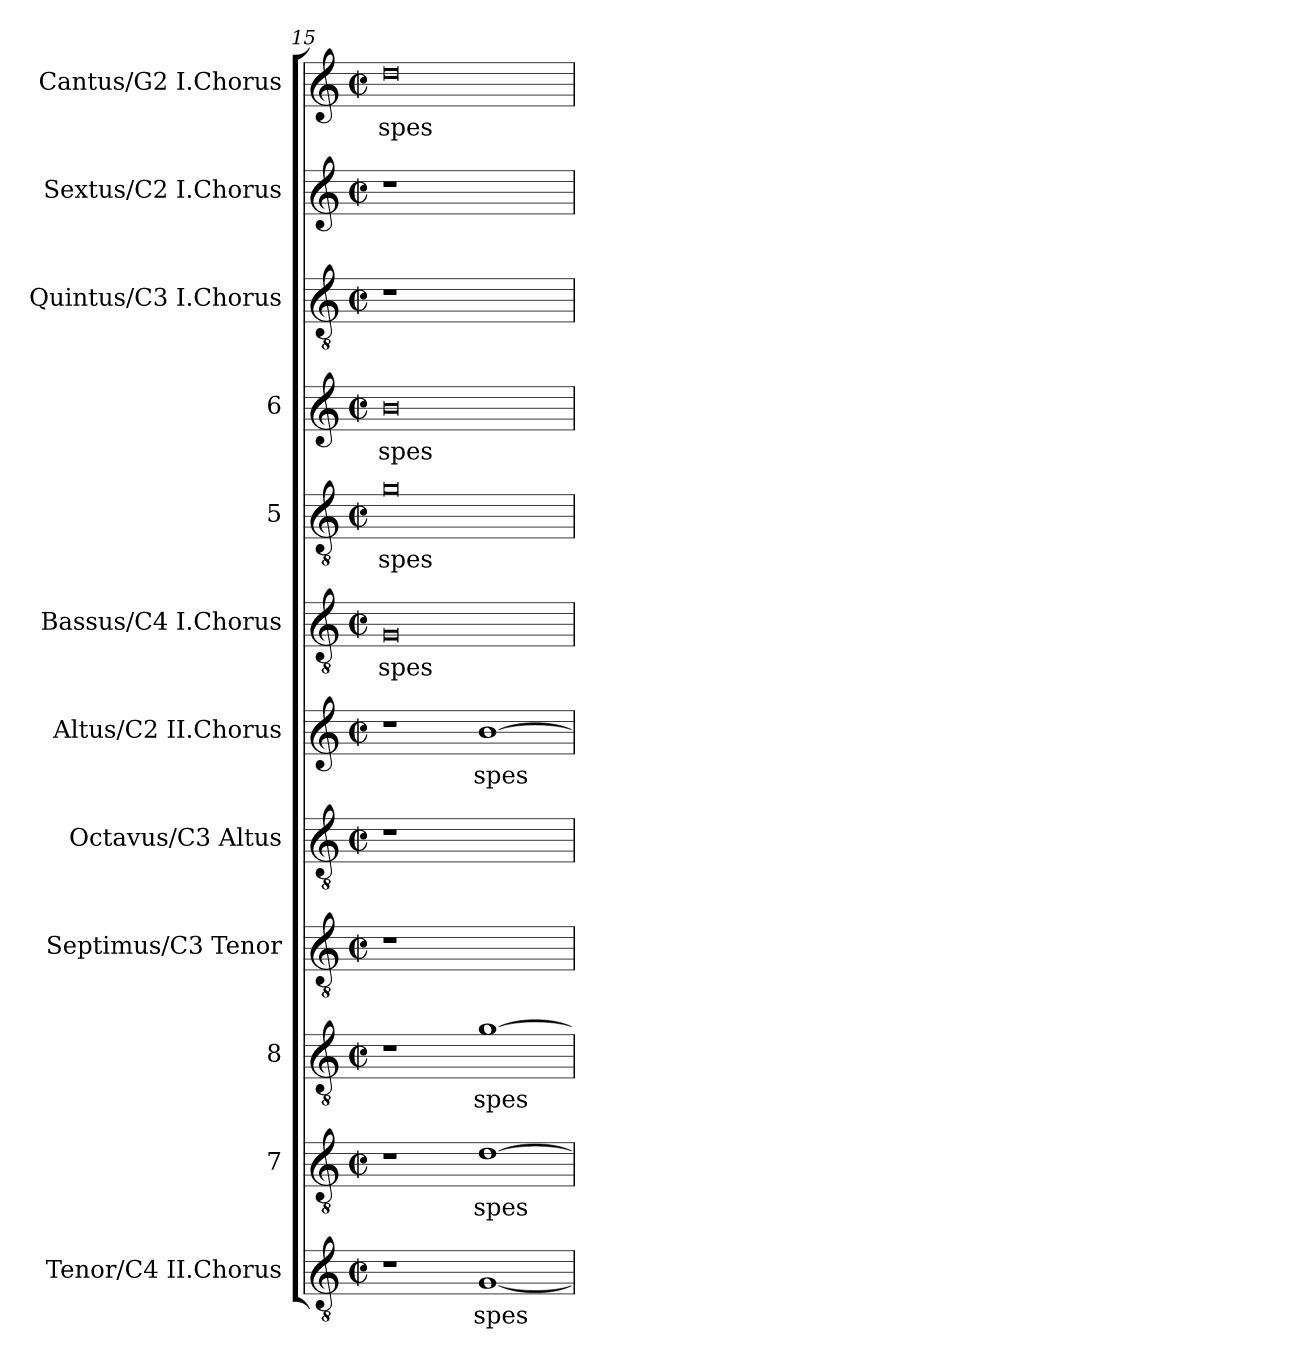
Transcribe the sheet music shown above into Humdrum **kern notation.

**kern	**text	**kern	**text	**kern	**text	**kern	**kern	**kern	**text	**kern	**text	**kern	**text	**kern	**text	**kern	**kern	**kern	**text
*part12	*part12	*part11	*part11	*part10	*part10	*part9	*part8	*part7	*part7	*part6	*part6	*part5	*part5	*part4	*part4	*part3	*part2	*part1	*part1
*staff12	*staff12	*staff11	*staff11	*staff10	*staff10	*staff9	*staff8	*staff7	*staff7	*staff6	*staff6	*staff5	*staff5	*staff4	*staff4	*staff3	*staff2	*staff1	*staff1
*I"Tenor/C4  II.Chorus	*	*I"7	*	*I"8	*	*I"Septimus/C3  Tenor	*I"Octavus/C3  Altus	*I"Altus/C2  II.Chorus	*	*I"Bassus/C4  I.Chorus	*	*I"5	*	*I"6	*	*I"Quintus/C3  I.Chorus	*I"Sextus/C2  I.Chorus	*I"Cantus/G2  I.Chorus	*
*I'T	*	*	*	*	*	*	*	*I'A	*	*I'B	*	*	*	*	*	*	*	*I'C	*
*clefGv2	*	*clefGv2	*	*clefGv2	*	*clefGv2	*clefGv2	*clefG2	*	*clefGv2	*	*clefGv2	*	*clefG2	*	*clefGv2	*clefG2	*clefG2	*
*k[]	*	*k[]	*	*k[]	*	*k[]	*k[]	*k[]	*	*k[]	*	*k[]	*	*k[]	*	*k[]	*k[]	*k[]	*
*C:	*	*C:	*	*C:	*	*C:	*C:	*C:	*	*C:	*	*C:	*	*C:	*	*C:	*C:	*C:	*
*M2/2	*	*M2/2	*	*M2/2	*	*M2/2	*M2/2	*M2/2	*	*M2/2	*	*M2/2	*	*M2/2	*	*M2/2	*M2/2	*M2/2	*
*met(c|)	*	*met(c|)	*	*met(c|)	*	*met(c|)	*met(c|)	*met(c|)	*	*met(c|)	*	*met(c|)	*	*met(c|)	*	*met(c|)	*met(c|)	*met(c|)	*
=15	=15	=15	=15	=15	=15	=15	=15	=15	=15	=15	=15	=15	=15	=15	=15	=15	=15	=15	=15
!	!	!	!	!	!	!	!	!	!	!	!LO:LY:b:cj	!	!LO:LY:b:cj	!	!LO:LY:b:cj	!	!	!	!LO:LY:b:cj
1r	.	1r	.	1r	.	1r	1r	1r	.	0G	spes	0g	spes	0b	spes	1r	1r	0dd	spes
!	!LO:LY:b:cj	!	!LO:LY:b:cj	!	!LO:LY:b:cj	!	!	!	!LO:LY:b:cj	!	!	!	!	!	!	!	!	!	!
[<1G	spes	[>1d	spes	[>1g	spes	1ryy	1ryy	[>1b	spes	.	.	.	.	.	.	1ryy	1ryy	.	.
=	=	=	=	=	=	=	=	=	=	=	=	=	=	=	=	=	=	=	=
*-	*-	*-	*-	*-	*-	*-	*-	*-	*-	*-	*-	*-	*-	*-	*-	*-	*-	*-	*-
